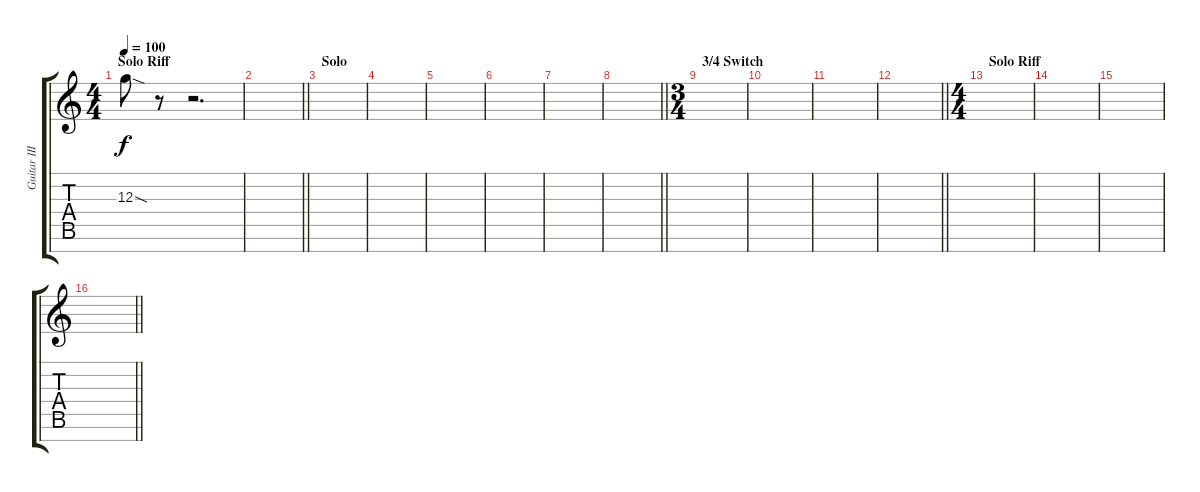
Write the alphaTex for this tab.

\track ("Guitar III" "Guitar III") {instrument distortionguitar}
\staff {score tabs}
\tuning (E4 B3 G3 D3 A2 E2 B1) {hide}
\ts (4 4)
\section ("" "Solo Riff")
\tempo 100
\clef g2
\ks c
12.3{sod}.8{dy f} r.8 r.2{d} |
\barLineRight lightlight
|
\section ("" "Solo")
|
|
|
|
|
\barLineRight lightlight
|
\ts (3 4)
\section ("" "3/4 Switch")
|
|
|
\barLineRight lightlight
|
\ts (4 4)
\section ("" "Solo Riff")
|
|
|
\barLineRight lightlight
